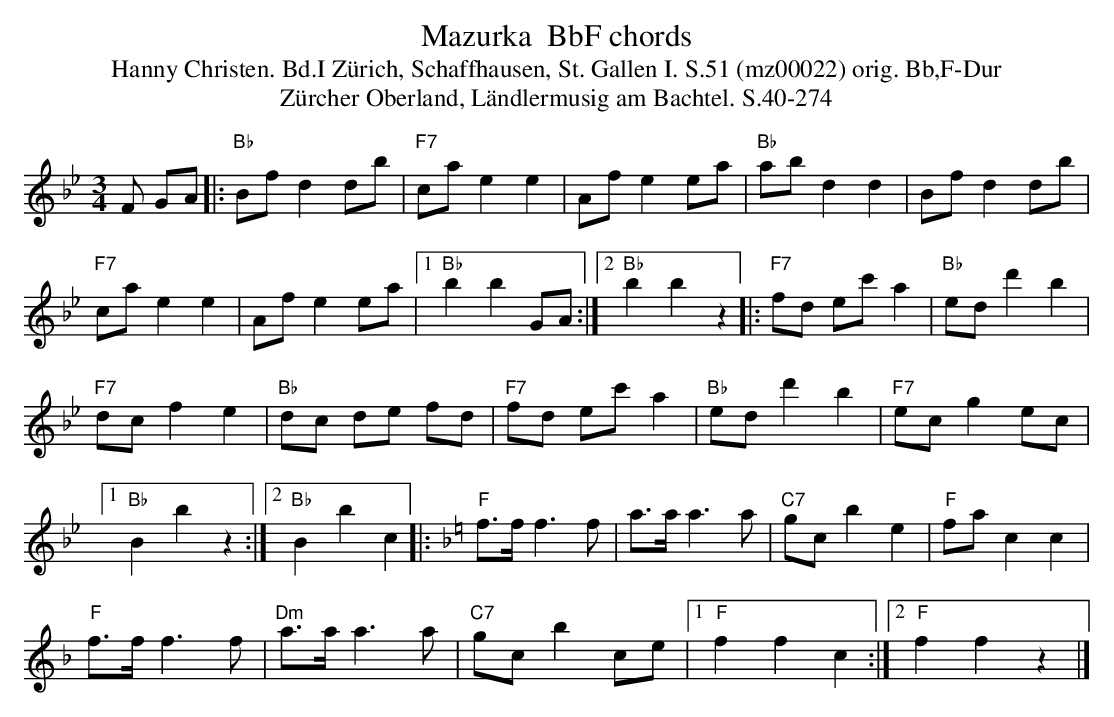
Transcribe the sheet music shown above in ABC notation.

X:1
T: Mazurka  BbF chords
T:Hanny Christen. Bd.I Zürich, Schaffhausen, St. Gallen I. S.51 (mz00022) orig. Bb,F-Dur
T: Z\"urcher Oberland, L\"andlermusig am Bachtel. S.40-274
M:3/4
L:1/8
K:Bb %%MIDI gchordon
F GA |: "Bb"Bfd2db | "F7"cae2e2 | Afe2ea | "Bb"abd2d2 | Bfd2db |
"F7"cae2e2 | Afe2ea |1 "Bb"b2b2GA :|2 "Bb"b2b2z2 |: "F7"fd ec'a2 | "Bb"edd'2b2 |
"F7"dcf2e2 | "Bb"dc de fd | "F7"fd ec'a2 | "Bb"ed d'2b2 | "F7"ecg2ec |1
"Bb"B2b2z2 :|2 "Bb"B2b2c2 |: [K:F] "F"f>ff3f | a>aa3a | "C7"gcb2e2 | "F"fac2c2 |
"F"f>ff3f | "Dm"a>aa3a | "C7"gcb2ce |1 "F"f2f2c2 :|2 "F"f2f2z2 |]
